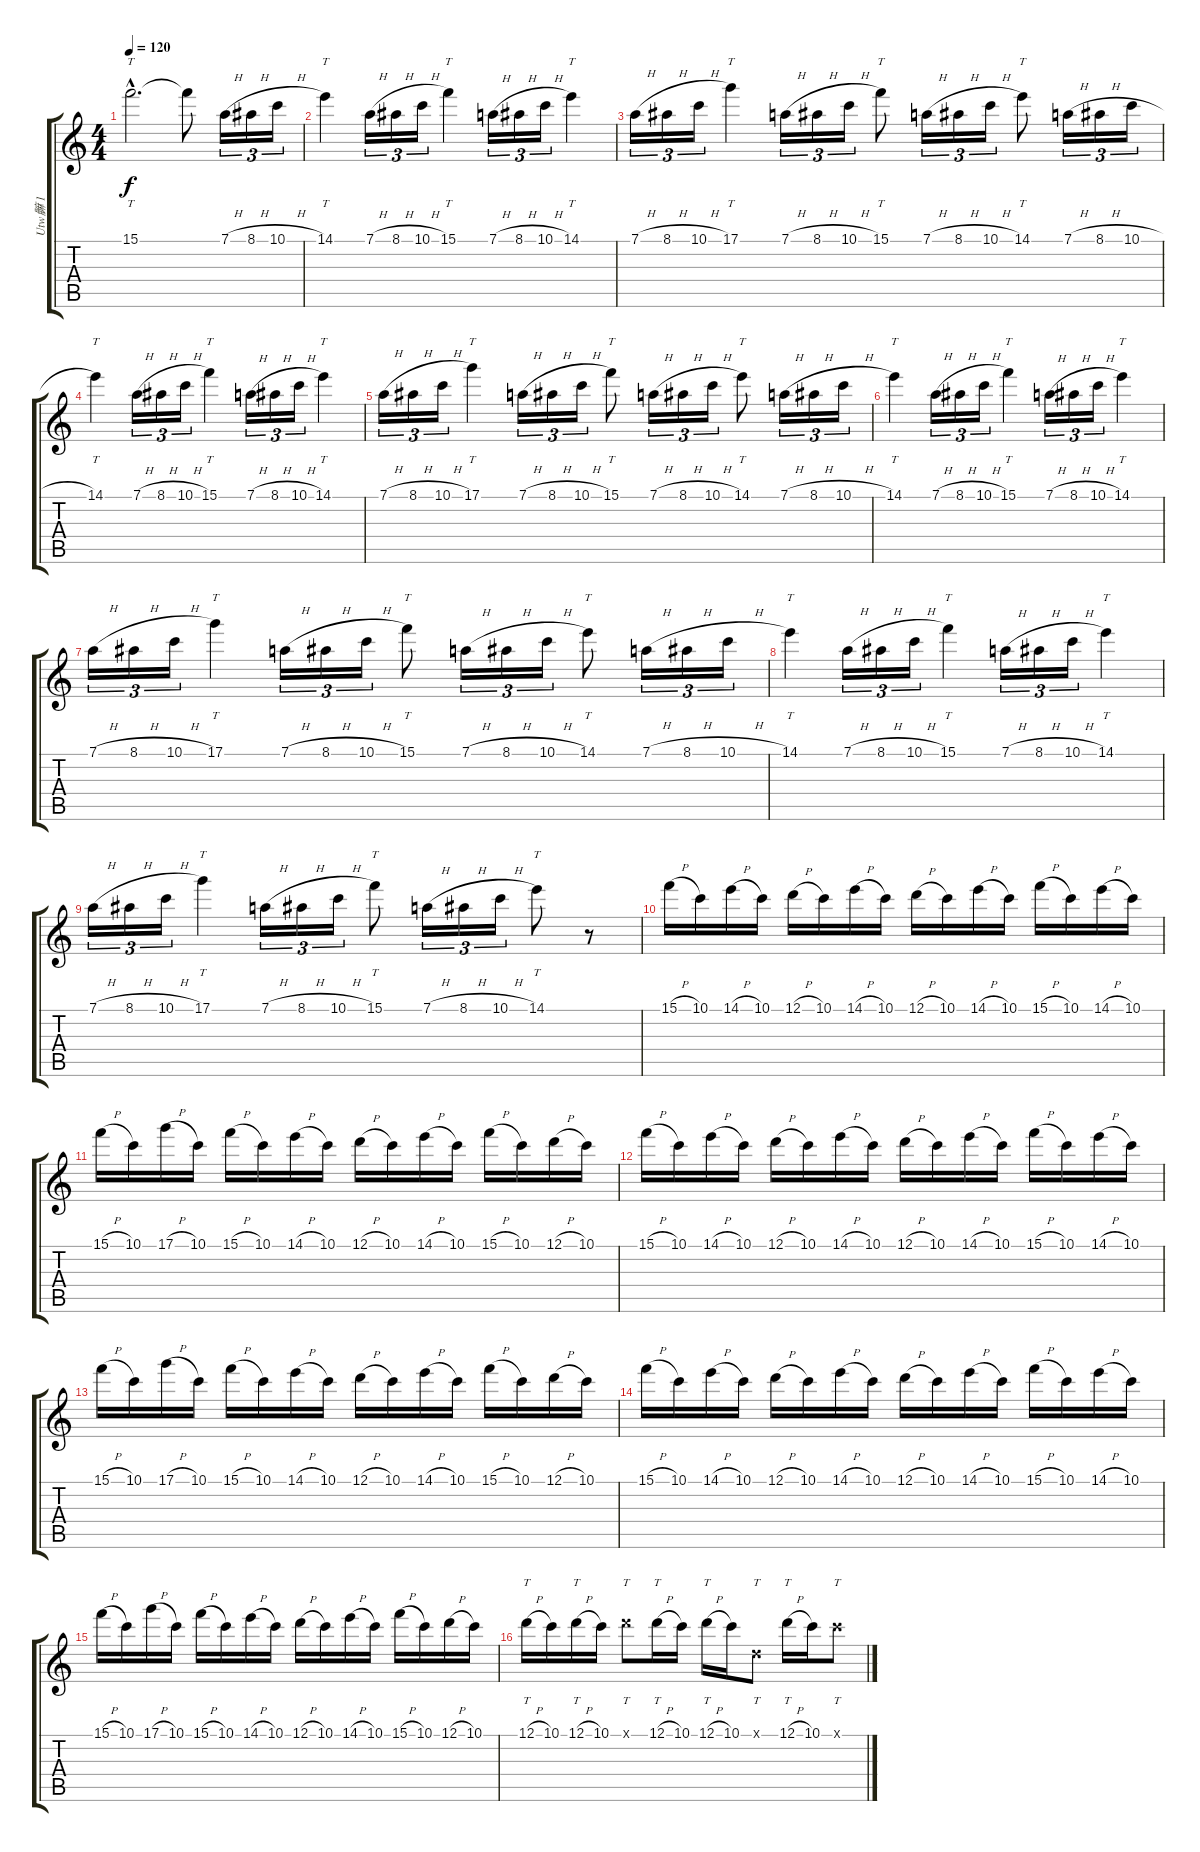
\track ("Utw髍 1" "Utw髍 1") {instrument distortionguitar}
\staff {score tabs}
\tuning (D4 A3 F3 C3 G2 D2) {hide}
\ts (4 4)
\tempo 120
\clef g2
\ks c
15.1{hac}.2{tt d dy f} 15.1{t}.8 7.1{h}.16{tu (3 2)} 8.1{h}.16{tu (3 2)} 10.1{h}.16{tu (3 2)} |
14.1.4{tt} 7.1{h}.16{tu (3 2)} 8.1{h}.16{tu (3 2)} 10.1{h}.16{tu (3 2)} 15.1.4{tt} 7.1{h}.16{tu (3 2)} 8.1{h}.16{tu (3 2)} 10.1{h}.16{tu (3 2)} 14.1.4{tt} |
7.1{h}.16{tu (3 2)} 8.1{h}.16{tu (3 2)} 10.1{h}.16{tu (3 2)} 17.1.4{tt} 7.1{h}.16{tu (3 2)} 8.1{h}.16{tu (3 2)} 10.1{h}.16{tu (3 2)} 15.1.8{tt} 7.1{h}.16{tu (3 2)} 8.1{h}.16{tu (3 2)} 10.1{h}.16{tu (3 2)} 14.1.8{tt} 7.1{h}.16{tu (3 2)} 8.1{h}.16{tu (3 2)} 10.1{h}.16{tu (3 2)} |
14.1.4{tt} 7.1{h}.16{tu (3 2)} 8.1{h}.16{tu (3 2)} 10.1{h}.16{tu (3 2)} 15.1.4{tt} 7.1{h}.16{tu (3 2)} 8.1{h}.16{tu (3 2)} 10.1{h}.16{tu (3 2)} 14.1.4{tt} |
7.1{h}.16{tu (3 2)} 8.1{h}.16{tu (3 2)} 10.1{h}.16{tu (3 2)} 17.1.4{tt} 7.1{h}.16{tu (3 2)} 8.1{h}.16{tu (3 2)} 10.1{h}.16{tu (3 2)} 15.1.8{tt} 7.1{h}.16{tu (3 2)} 8.1{h}.16{tu (3 2)} 10.1{h}.16{tu (3 2)} 14.1.8{tt} 7.1{h}.16{tu (3 2)} 8.1{h}.16{tu (3 2)} 10.1{h}.16{tu (3 2)} |
14.1.4{tt} 7.1{h}.16{tu (3 2)} 8.1{h}.16{tu (3 2)} 10.1{h}.16{tu (3 2)} 15.1.4{tt} 7.1{h}.16{tu (3 2)} 8.1{h}.16{tu (3 2)} 10.1{h}.16{tu (3 2)} 14.1.4{tt} |
7.1{h}.16{tu (3 2)} 8.1{h}.16{tu (3 2)} 10.1{h}.16{tu (3 2)} 17.1.4{tt} 7.1{h}.16{tu (3 2)} 8.1{h}.16{tu (3 2)} 10.1{h}.16{tu (3 2)} 15.1.8{tt} 7.1{h}.16{tu (3 2)} 8.1{h}.16{tu (3 2)} 10.1{h}.16{tu (3 2)} 14.1.8{tt} 7.1{h}.16{tu (3 2)} 8.1{h}.16{tu (3 2)} 10.1{h}.16{tu (3 2)} |
14.1.4{tt} 7.1{h}.16{tu (3 2)} 8.1{h}.16{tu (3 2)} 10.1{h}.16{tu (3 2)} 15.1.4{tt} 7.1{h}.16{tu (3 2)} 8.1{h}.16{tu (3 2)} 10.1{h}.16{tu (3 2)} 14.1.4{tt} |
7.1{h}.16{tu (3 2)} 8.1{h}.16{tu (3 2)} 10.1{h}.16{tu (3 2)} 17.1.4{tt} 7.1{h}.16{tu (3 2)} 8.1{h}.16{tu (3 2)} 10.1{h}.16{tu (3 2)} 15.1.8{tt} 7.1{h}.16{tu (3 2)} 8.1{h}.16{tu (3 2)} 10.1{h}.16{tu (3 2)} 14.1.8{tt} r.8 |
15.1{h}.16 10.1.16 14.1{h}.16 10.1.16 12.1{h}.16 10.1.16 14.1{h}.16 10.1.16 12.1{h}.16 10.1.16 14.1{h}.16 10.1.16 15.1{h}.16 10.1.16 14.1{h}.16 10.1.16 |
15.1{h}.16 10.1.16 17.1{h}.16 10.1.16 15.1{h}.16 10.1.16 14.1{h}.16 10.1.16 12.1{h}.16 10.1.16 14.1{h}.16 10.1.16 15.1{h}.16 10.1.16 12.1{h}.16 10.1.16 |
15.1{h}.16 10.1.16 14.1{h}.16 10.1.16 12.1{h}.16 10.1.16 14.1{h}.16 10.1.16 12.1{h}.16 10.1.16 14.1{h}.16 10.1.16 15.1{h}.16 10.1.16 14.1{h}.16 10.1.16 |
15.1{h}.16 10.1.16 17.1{h}.16 10.1.16 15.1{h}.16 10.1.16 14.1{h}.16 10.1.16 12.1{h}.16 10.1.16 14.1{h}.16 10.1.16 15.1{h}.16 10.1.16 12.1{h}.16 10.1.16 |
15.1{h}.16 10.1.16 14.1{h}.16 10.1.16 12.1{h}.16 10.1.16 14.1{h}.16 10.1.16 12.1{h}.16 10.1.16 14.1{h}.16 10.1.16 15.1{h}.16 10.1.16 14.1{h}.16 10.1.16 |
15.1{h}.16 10.1.16 17.1{h}.16 10.1.16 15.1{h}.16 10.1.16 14.1{h}.16 10.1.16 12.1{h}.16 10.1.16 14.1{h}.16 10.1.16 15.1{h}.16 10.1.16 12.1{h}.16 10.1.16 |
12.1{h}.16{tt} 10.1.16 12.1{h}.16{tt} 10.1.16 12.1{x}.8{tt} 12.1{h}.16{tt} 10.1.16 12.1{h}.16{tt} 10.1.16 0.1{x}.8{tt} 12.1{h}.16{tt} 10.1.16 10.1{x}.8{tt}
